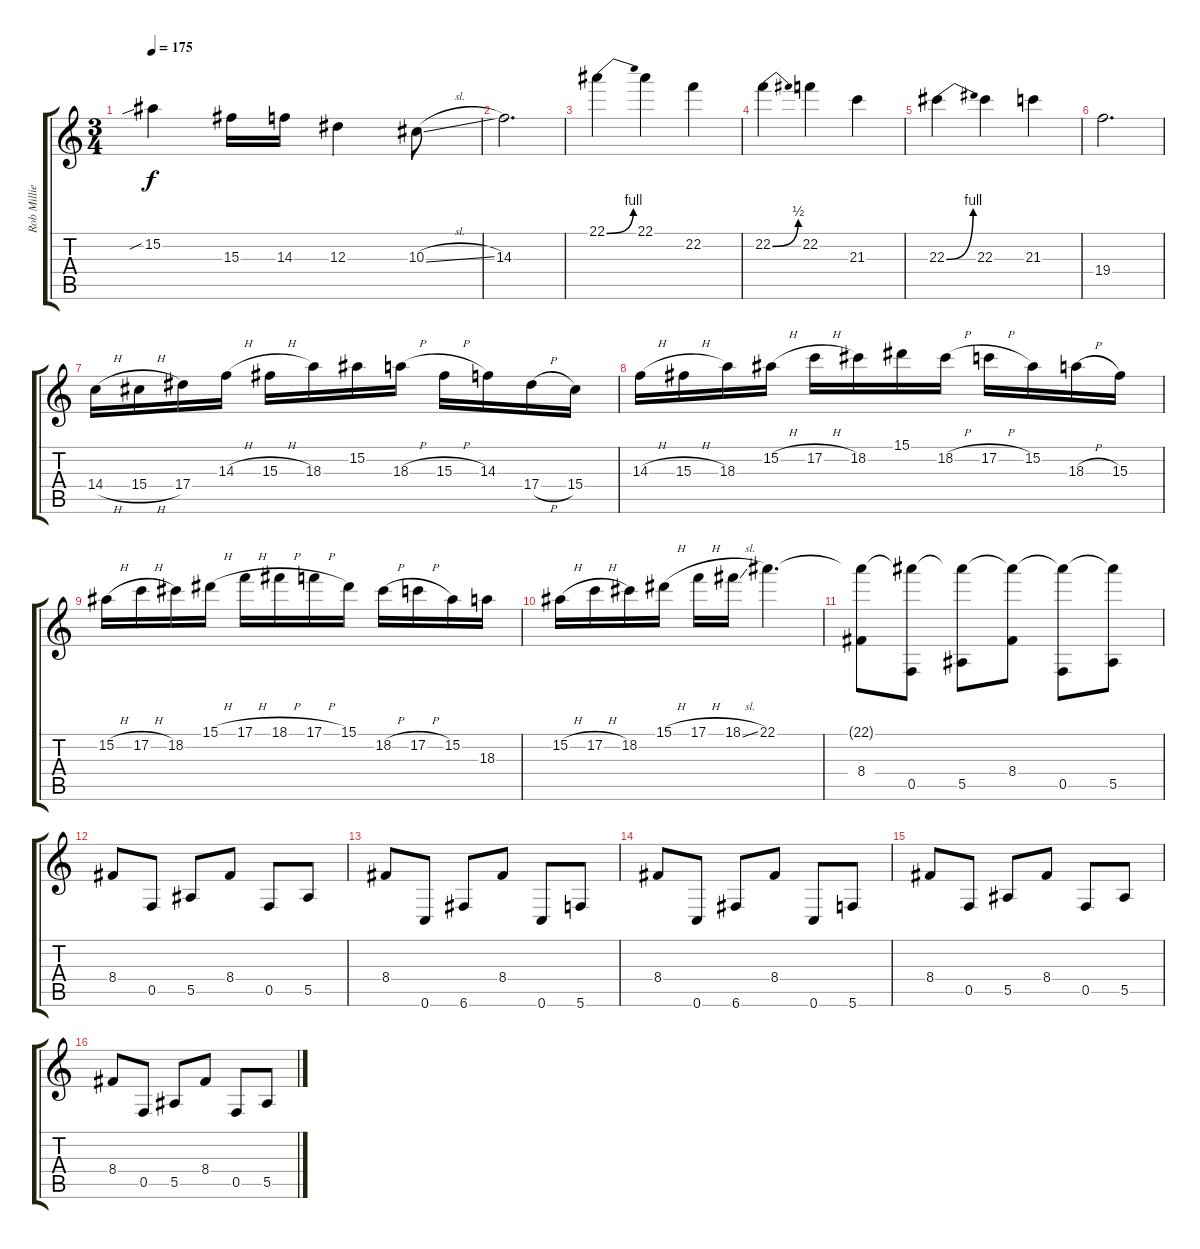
\track ("Rob Millie" "Rob Millie") {instrument distortionguitar}
\staff {score tabs}
\tuning (C4 G3 Eb3 Bb2 F2 C2) {hide}
\ts (3 4)
\tempo 175
\clef g2
\ks c
15.2{sib}.4{dy f} 15.3.16 14.3.16 12.3.4 10.3{sl}.8 |
14.3.2{d} |
22.1{be (bend 0 0 60 4)}.4 22.1.4 22.2.4 |
22.2{be (bend 0 0 60 2)}.4 22.2.4 21.3.4 |
22.3{be (bend 0 0 60 4)}.4 22.3.4 21.3.4 |
19.4.2{d} |
14.4{h}.16 15.4{h}.16 17.4.16 14.3{h}.16 15.3{h}.16 18.3.16 15.2.16 18.3{h}.16 15.3{h}.16 14.3.16 17.4{h}.16 15.4.16 |
14.3{h}.16 15.3{h}.16 18.3.16 15.2{h}.16 17.2{h}.16 18.2.16 15.1.16 18.2{h}.16 17.2{h}.16 15.2.16 18.3{h}.16 15.3.16 |
15.2{h}.16 17.2{h}.16 18.2.16 15.1{h}.16 17.1{h}.16 18.1{h}.16 17.1{h}.16 15.1.16 18.2{h}.16 17.2{h}.16 15.2.16 18.3.16 |
15.2{h}.16 17.2{h}.16 18.2.16 15.1{h}.16 17.1{h}.16 18.1{sl}.16 22.1.4{d} |
(22.1{t} 8.4).8 (22.1{t} 0.5).8 (22.1{t} 5.5).8 (22.1{t} 8.4).8 (22.1{t} 0.5).8 (22.1{t} 5.5).8 |
8.4.8 0.5.8 5.5.8 8.4.8 0.5.8 5.5.8 |
8.4.8 0.6.8 6.6.8 8.4.8 0.6.8 5.6.8 |
8.4.8 0.6.8 6.6.8 8.4.8 0.6.8 5.6.8 |
8.4.8 0.5.8 5.5.8 8.4.8 0.5.8 5.5.8 |
8.4.8 0.5.8 5.5.8 8.4.8 0.5.8 5.5.8
